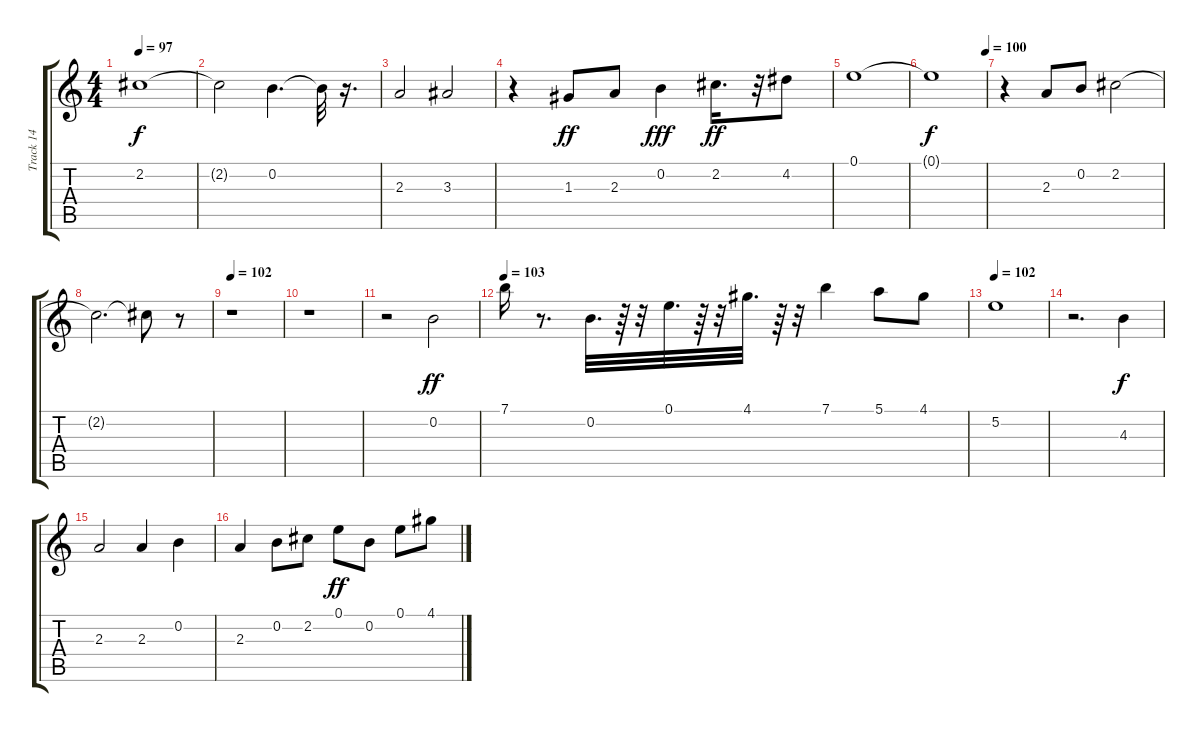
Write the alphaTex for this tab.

\track ("Track 14" "Track 14") {instrument overdrivenguitar}
\staff {score tabs}
\tuning (E4 B3 G3 D3 A2 E2) {hide}
\ts (4 4)
\tempo 97
\clef g2
\ks c
2.2.1{dy f} |
2.2{t}.2 0.2.4{d} 0.2{t}.32 r.16{d} |
2.3.2 3.3.2 |
r.4 1.3.8{dy ff} 2.3.8 0.2.4{dy fff} 2.2.16{d dy ff} r.32 4.2.8 |
0.1.1 |
\tempo (100 1)
0.1{t}.1{dy f} |
r.4 2.3.8 0.2.8 2.2.2 |
2.2{t}.2{d} 2.2{t}.8 r.8 |
\tempo 102
r.1 |
r.1 |
r.2 0.2.2{dy ff} |
\tempo 103
7.1.16 r.8{d} 0.2.32{d} r.64 r.32 0.1.32{d} r.64 r.32 4.1.32{d} r.64 r.32 7.1.4 5.1.8 4.1.8 |
\tempo 102
5.2.1 |
r.2{d} 4.3.4{dy f} |
2.3.2 2.3.4 0.2.4 |
2.3.4 0.2.8 2.2.8 0.1.8{dy ff} 0.2.8 0.1.8 4.1.8
